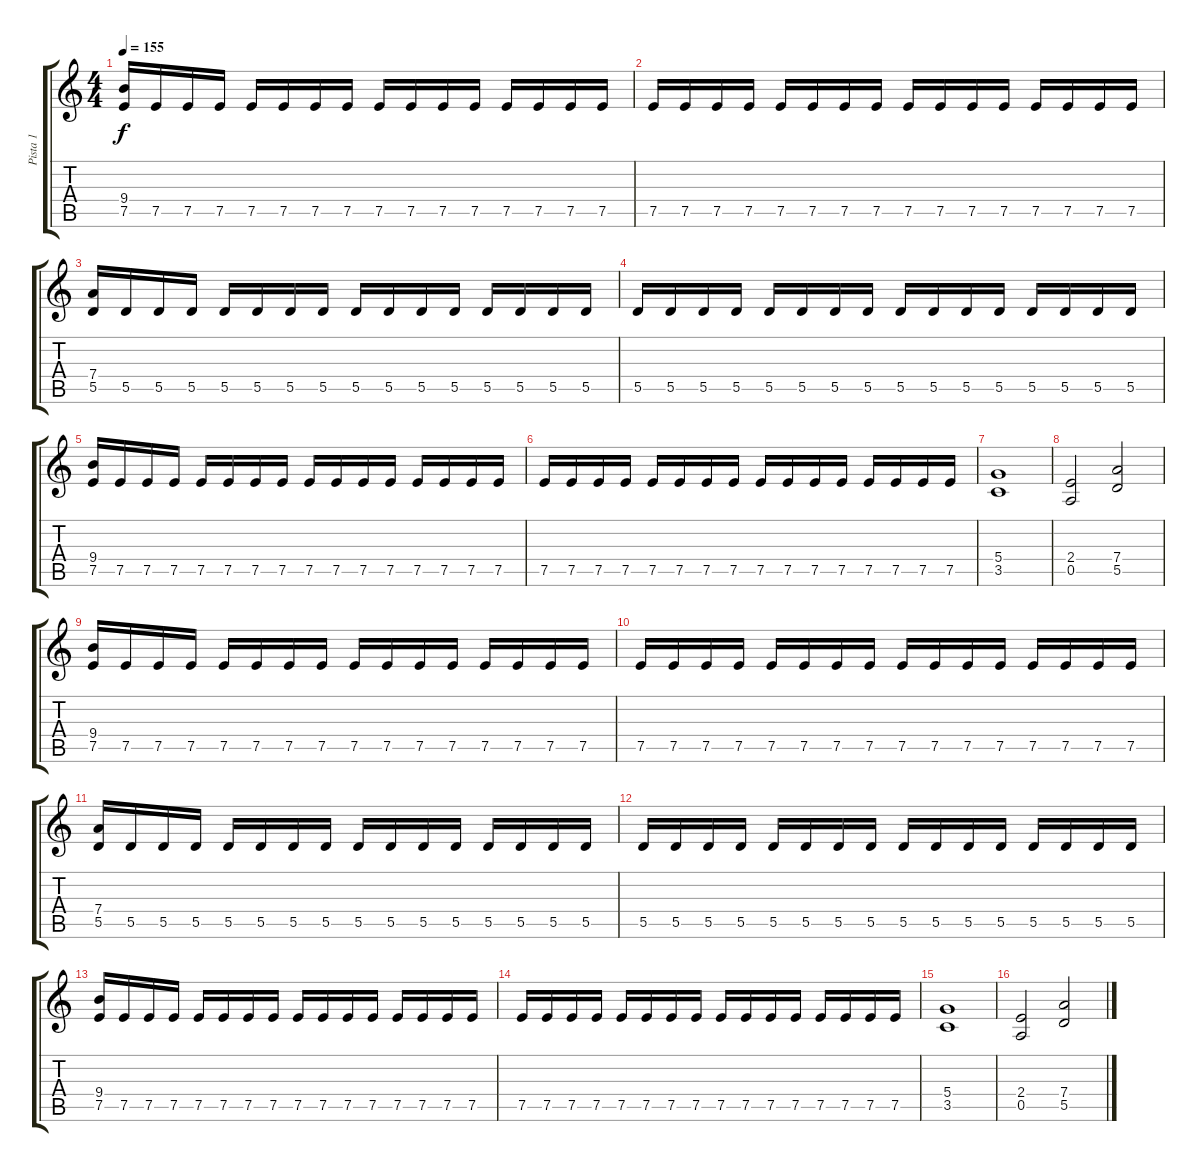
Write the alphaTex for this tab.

\track ("Pista 1" "Pista 1") {instrument distortionguitar}
\staff {score tabs}
\tuning (E4 B3 G3 D3 A2 E2) {hide}
\ts (4 4)
\tempo 155
\clef g2
\ks c
(9.4 7.5).16{dy f} 7.5.16 7.5.16 7.5.16 7.5.16 7.5.16 7.5.16 7.5.16 7.5.16 7.5.16 7.5.16 7.5.16 7.5.16 7.5.16 7.5.16 7.5.16 |
7.5.16 7.5.16 7.5.16 7.5.16 7.5.16 7.5.16 7.5.16 7.5.16 7.5.16 7.5.16 7.5.16 7.5.16 7.5.16 7.5.16 7.5.16 7.5.16 |
(7.4 5.5).16 5.5.16 5.5.16 5.5.16 5.5.16 5.5.16 5.5.16 5.5.16 5.5.16 5.5.16 5.5.16 5.5.16 5.5.16 5.5.16 5.5.16 5.5.16 |
5.5.16 5.5.16 5.5.16 5.5.16 5.5.16 5.5.16 5.5.16 5.5.16 5.5.16 5.5.16 5.5.16 5.5.16 5.5.16 5.5.16 5.5.16 5.5.16 |
(9.4 7.5).16 7.5.16 7.5.16 7.5.16 7.5.16 7.5.16 7.5.16 7.5.16 7.5.16 7.5.16 7.5.16 7.5.16 7.5.16 7.5.16 7.5.16 7.5.16 |
7.5.16 7.5.16 7.5.16 7.5.16 7.5.16 7.5.16 7.5.16 7.5.16 7.5.16 7.5.16 7.5.16 7.5.16 7.5.16 7.5.16 7.5.16 7.5.16 |
(5.4 3.5).1 |
(2.4 0.5).2 (7.4 5.5).2 |
(9.4 7.5).16 7.5.16 7.5.16 7.5.16 7.5.16 7.5.16 7.5.16 7.5.16 7.5.16 7.5.16 7.5.16 7.5.16 7.5.16 7.5.16 7.5.16 7.5.16 |
7.5.16 7.5.16 7.5.16 7.5.16 7.5.16 7.5.16 7.5.16 7.5.16 7.5.16 7.5.16 7.5.16 7.5.16 7.5.16 7.5.16 7.5.16 7.5.16 |
(7.4 5.5).16 5.5.16 5.5.16 5.5.16 5.5.16 5.5.16 5.5.16 5.5.16 5.5.16 5.5.16 5.5.16 5.5.16 5.5.16 5.5.16 5.5.16 5.5.16 |
5.5.16 5.5.16 5.5.16 5.5.16 5.5.16 5.5.16 5.5.16 5.5.16 5.5.16 5.5.16 5.5.16 5.5.16 5.5.16 5.5.16 5.5.16 5.5.16 |
(9.4 7.5).16 7.5.16 7.5.16 7.5.16 7.5.16 7.5.16 7.5.16 7.5.16 7.5.16 7.5.16 7.5.16 7.5.16 7.5.16 7.5.16 7.5.16 7.5.16 |
7.5.16 7.5.16 7.5.16 7.5.16 7.5.16 7.5.16 7.5.16 7.5.16 7.5.16 7.5.16 7.5.16 7.5.16 7.5.16 7.5.16 7.5.16 7.5.16 |
(5.4 3.5).1 |
(2.4 0.5).2 (7.4 5.5).2
